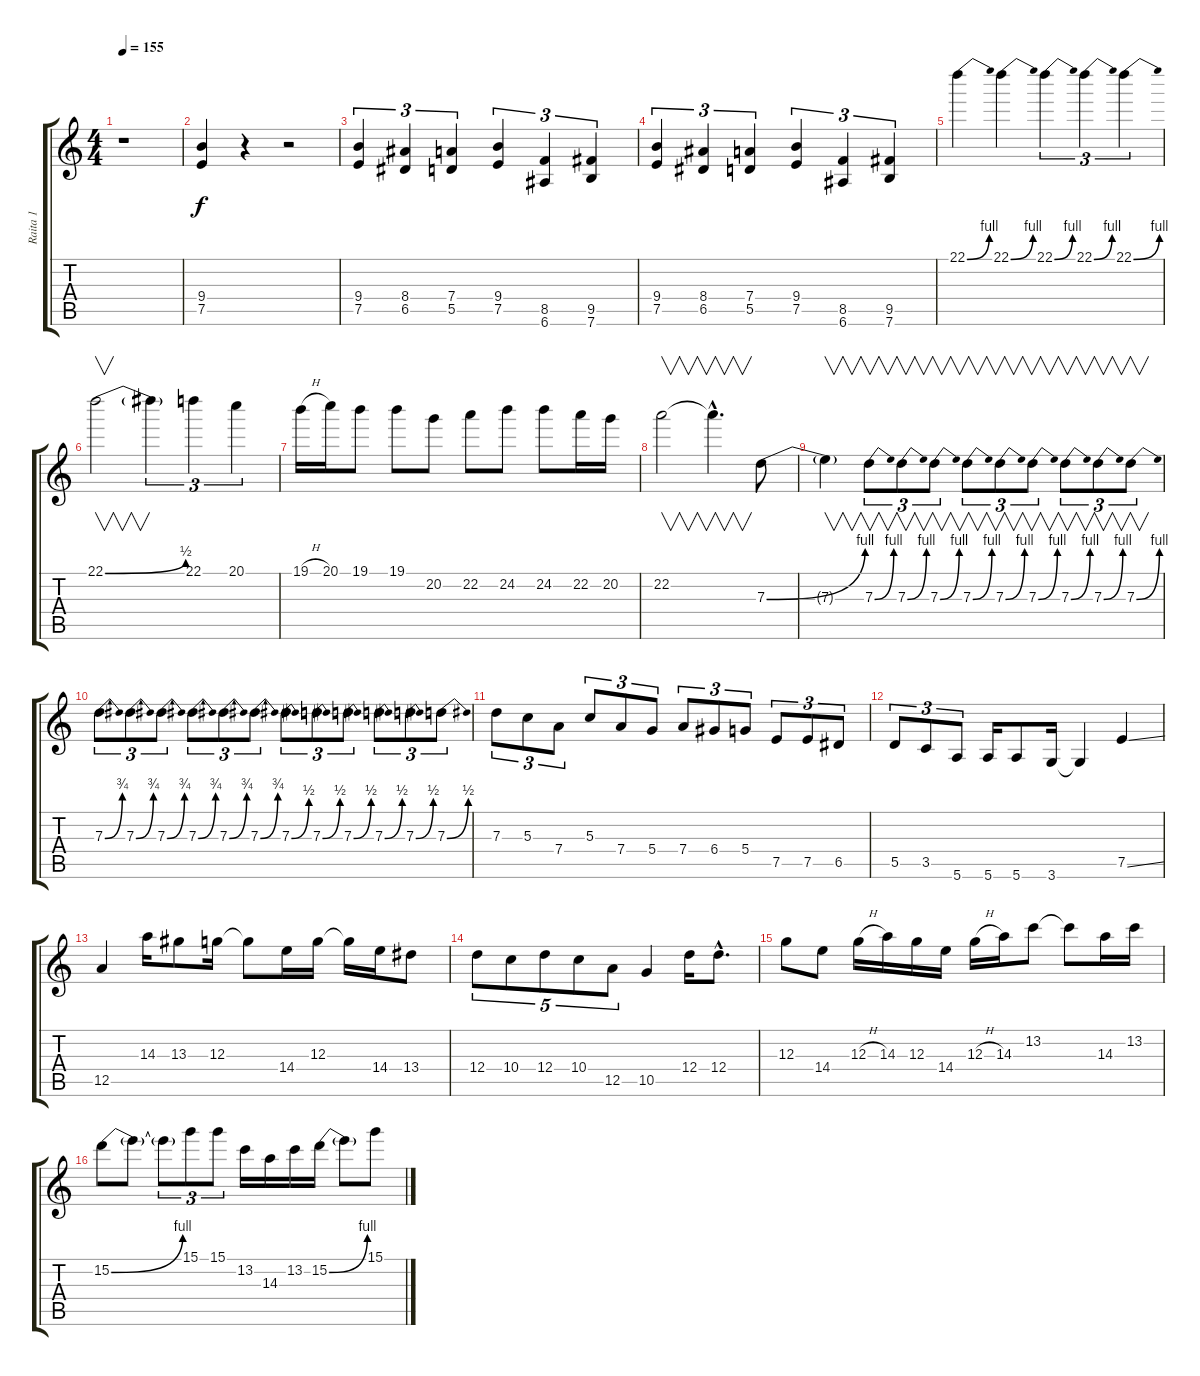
\track ("Raita 1" "Raita 1") {instrument distortionguitar}
\staff {score tabs}
\tuning (E4 B3 G3 D3 A2 E2) {hide}
\ts (4 4)
\tempo 155
\clef g2
\ks c
r.1{dy f} |
(9.4 7.5).4 r.4 r.2 |
(9.4 7.5).4{tu (3 2)} (8.4 6.5).4{tu (3 2)} (7.4 5.5).4{tu (3 2)} (9.4 7.5).4{tu (3 2)} (8.5 6.6).4{tu (3 2)} (9.5 7.6).4{tu (3 2)} |
(9.4 7.5).4{tu (3 2)} (8.4 6.5).4{tu (3 2)} (7.4 5.5).4{tu (3 2)} (9.4 7.5).4{tu (3 2)} (8.5 6.6).4{tu (3 2)} (9.5 7.6).4{tu (3 2)} |
22.1{be (bend 0 0 60 4)}.4 22.1{be (bend 0 0 60 4)}.4 22.1{be (bend 0 0 60 4)}.4{tu (3 2)} 22.1{be (bend 0 0 60 4)}.4{tu (3 2)} 22.1{be (bend 0 0 60 4)}.4{tu (3 2)} |
22.1{be (bend 0 0 60 2)}.2{v} 22.1{t}.4{tu (3 2)} 22.1.4{tu (3 2)} 20.1.4{tu (3 2)} |
19.1{h}.16 20.1.16 19.1.8 19.1.8 20.2.8 22.2.8 24.2.8 24.2.8 22.2.16 20.2.16 |
22.2.2{v} 22.2{hac t}.4{v d} 7.3{be (bend 0 0 60 4)}.8 |
7.3{t}.4{v} 7.3{be (bend 0 0 60 4)}.8{v tu (3 2)} 7.3{be (bend 0 0 60 4)}.8{v tu (3 2)} 7.3{be (bend 0 0 60 4)}.8{v tu (3 2)} 7.3{be (bend 0 0 60 4)}.8{v tu (3 2)} 7.3{be (bend 0 0 60 4)}.8{v tu (3 2)} 7.3{be (bend 0 0 60 4)}.8{v tu (3 2)} 7.3{be (bend 0 0 60 4)}.8{v tu (3 2)} 7.3{be (bend 0 0 60 4)}.8{v tu (3 2)} 7.3{be (bend 0 0 60 4)}.8{v tu (3 2)} |
7.3{be (bend 0 0 60 3)}.8{tu (3 2)} 7.3{be (bend 0 0 60 3)}.8{tu (3 2)} 7.3{be (bend 0 0 60 3)}.8{tu (3 2)} 7.3{be (bend 0 0 60 3)}.8{tu (3 2)} 7.3{be (bend 0 0 60 3)}.8{tu (3 2)} 7.3{be (bend 0 0 60 3)}.8{tu (3 2)} 7.3{be (bend 0 0 60 2)}.8{tu (3 2)} 7.3{be (bend 0 0 60 2)}.8{tu (3 2)} 7.3{be (bend 0 0 60 2)}.8{tu (3 2)} 7.3{be (bend 0 0 60 2)}.8{tu (3 2)} 7.3{be (bend 0 0 60 2)}.8{tu (3 2)} 7.3{be (bend 0 0 60 2)}.8{tu (3 2)} |
7.3.8{tu (3 2)} 5.3.8{tu (3 2)} 7.4.8{tu (3 2)} 5.3.8{tu (3 2)} 7.4.8{tu (3 2)} 5.4.8{tu (3 2)} 7.4.8{tu (3 2)} 6.4.8{tu (3 2)} 5.4.8{tu (3 2)} 7.5.8{tu (3 2)} 7.5.8{tu (3 2)} 6.5.8{tu (3 2)} |
5.5.8{tu (3 2)} 3.5.8{tu (3 2)} 5.6.8{tu (3 2)} 5.6.16 5.6.8 3.6.16 3.6{t}.4 7.5{ss}.4 |
12.5.4 14.3.16 13.3.8 12.3.16 12.3{t}.8 14.4.16 12.3.16 12.3{t}.16 14.4.16 13.4.8 |
12.4.8{tu (5 4)} 10.4.8{tu (5 4)} 12.4.8{tu (5 4)} 10.4.8{tu (5 4)} 12.5.8{tu (5 4)} 10.5.4 12.4.16 12.4{hac}.8{d} |
12.3.8 14.4.8 12.3{h}.16 14.3.16 12.3.16 14.4.16 12.3{h}.16 14.3.16 13.2.8 13.2{t}.8 14.3.16 13.2.16 |
15.2{be (bend 0 0 60 4)}.8 15.2{t}.8 15.2{t}.8{tu (3 2)} 15.1.8{tu (3 2)} 15.1.8{tu (3 2)} 13.2.16 14.3.16 13.2.16 15.2{be (bend 0 0 60 4)}.16 15.2{t}.8 15.1.8
